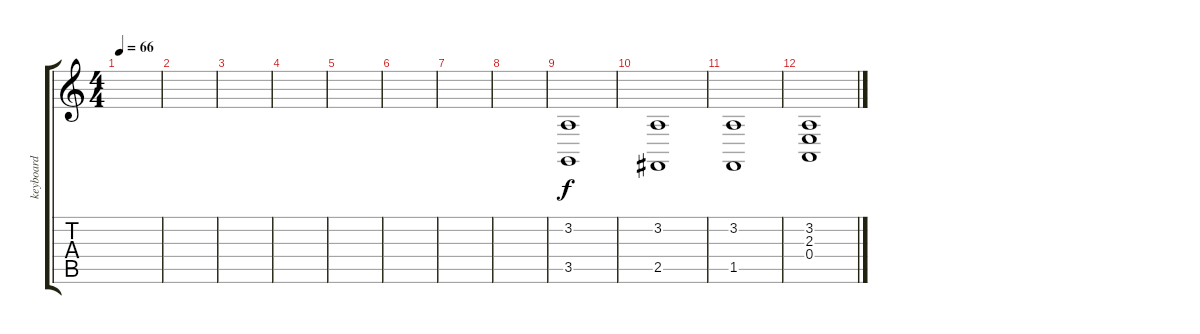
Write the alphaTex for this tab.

\track ("keyboard" "keyboard") {instrument drawbarorgan}
\staff {score tabs}
\tuning (B3 Gb3 D3 A2 E2 B1) {hide}
\ts (4 4)
\tempo 66
\clef g2
\ks c
|
|
|
|
|
|
|
|
(3.2 3.5).1 |
(3.2 2.5).1 |
(3.2 1.5).1 |
(3.2 2.3 0.4).1
